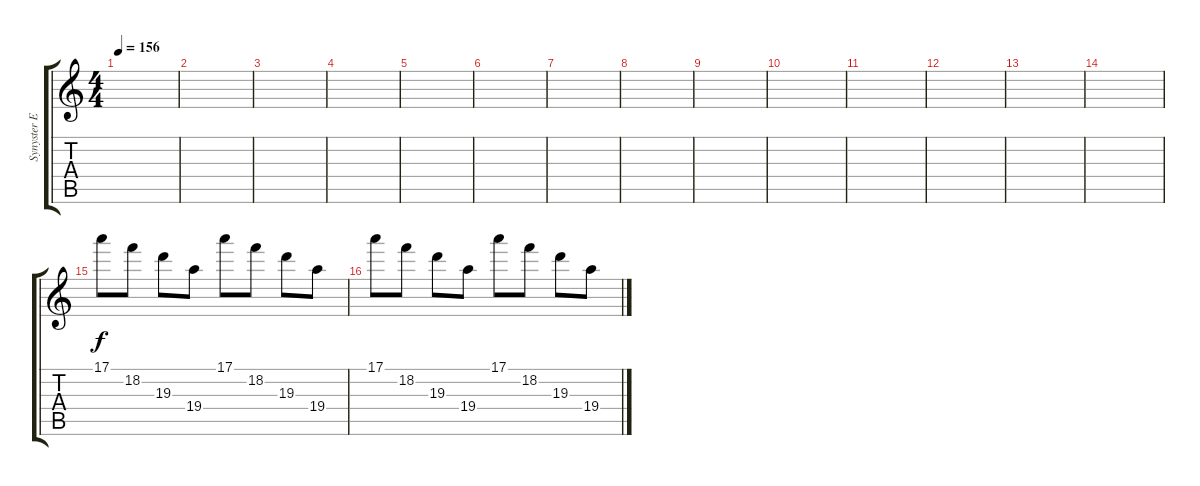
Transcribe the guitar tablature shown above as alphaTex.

\track ("Synyster Electric" "Synyster E") {instrument distortionguitar}
\staff {score tabs}
\tuning (E4 B3 G3 D3 A2 D2) {hide}
\ts (4 4)
\tempo 156
\clef g2
\ks c
|
|
|
|
|
|
|
|
|
|
|
|
|
|
17.1.8 18.2.8 19.3.8 19.4.8 17.1.8 18.2.8 19.3.8 19.4.8 |
17.1.8 18.2.8 19.3.8 19.4.8 17.1.8 18.2.8 19.3.8 19.4.8
